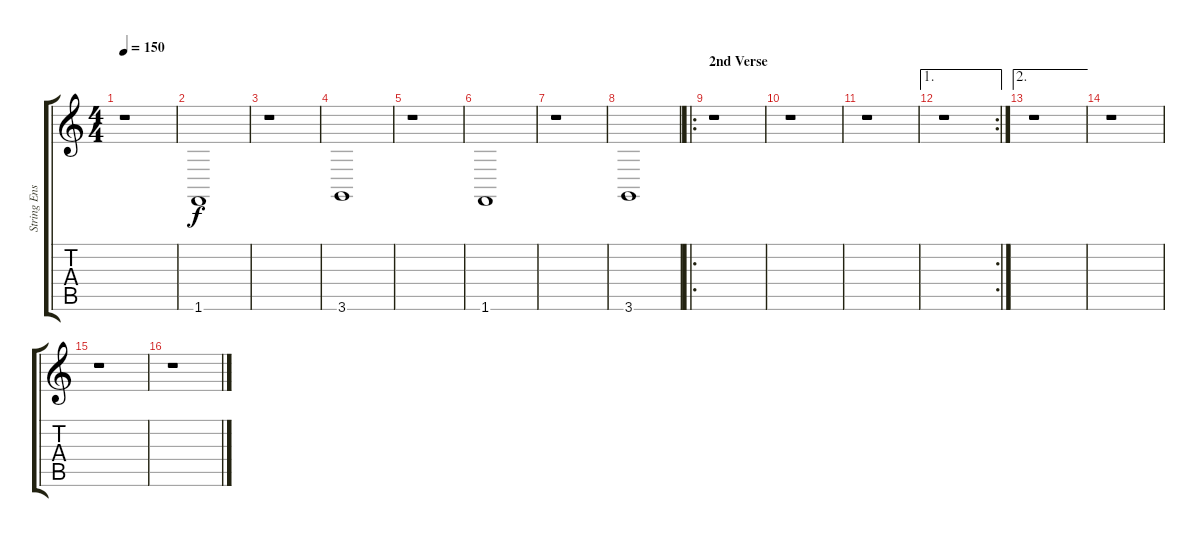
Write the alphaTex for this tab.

\track ("String Ensemble V" "String Ens") {instrument stringensemble1}
\staff {score tabs}
\tuning (E4 B3 G3 D3 A2 E2) {hide}
\ts (4 4)
\tempo 150
\clef g2
\ks c
r.1{dy f} |
1.6.1 |
r.1 |
3.6.1 |
r.1 |
1.6.1 |
r.1 |
3.6.1 |
\ro
\section ("" "2nd Verse")
r.1 |
r.1 |
r.1 |
\ae 1
\rc 2
r.1 |
\ae 2
r.1 |
r.1 |
r.1 |
r.1
